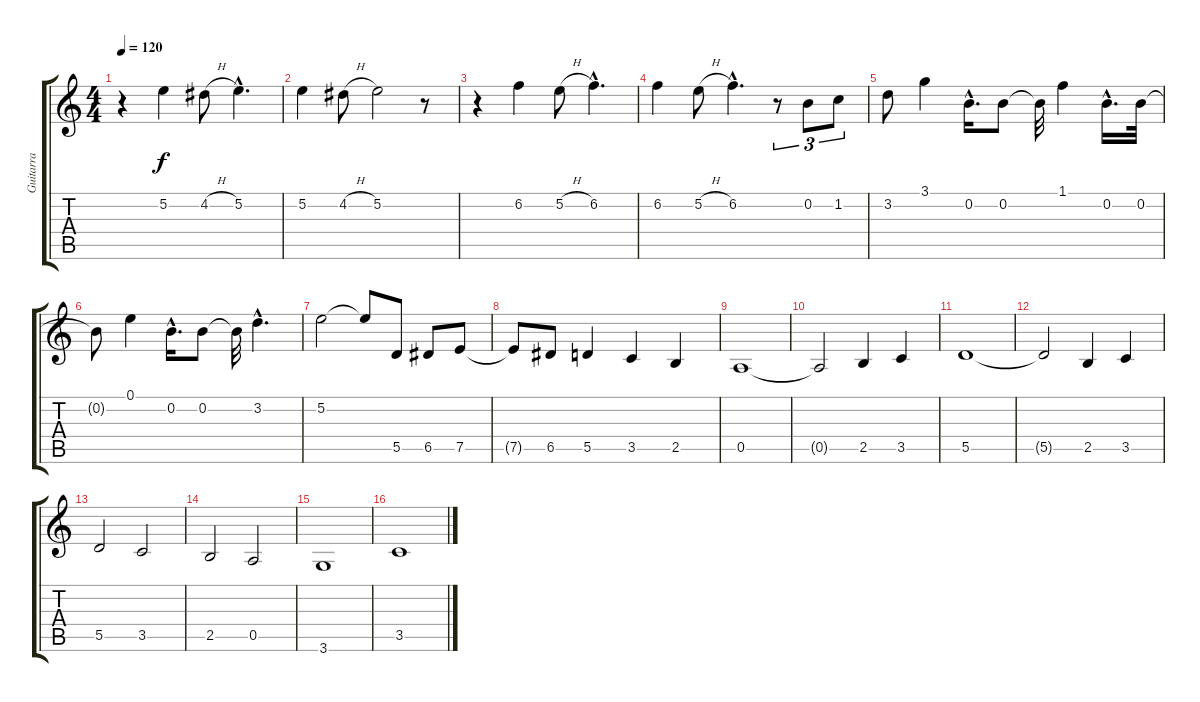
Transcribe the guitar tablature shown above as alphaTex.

\track ("Guitarra" "Guitarra") {instrument overdrivenguitar}
\staff {score tabs}
\tuning (E4 B3 G3 D3 A2 E2) {hide}
\ts (4 4)
\tempo 120
\clef g2
\ks c
r.4{dy mp} 5.2.4{dy f volume 7 instrument electricguitarjazz} 4.2{h}.8 5.2{hac}.4{d} |
5.2.4 4.2{h}.8 5.2.2 r.8 |
r.4 6.2.4 5.2{h}.8 6.2{hac}.4{d} |
6.2.4 5.2{h}.8 6.2{hac}.4{d} r.8{tu (3 2)} 0.2.8{tu (3 2)} 1.2.8{tu (3 2)} |
3.2.8 3.1.4 0.2{hac}.16{d} 0.2.8 0.2{t}.32 1.1.4 0.2{hac}.16{d} 0.2.32 |
0.2{t}.8 0.1.4 0.2{hac}.16{d} 0.2.8 0.2{t}.32 3.2{hac}.4{d} |
5.2.2 5.2{t}.8 5.5.8{instrument overdrivenguitar} 6.5.8 7.5.8 |
7.5{t}.8 6.5.8 5.5.4 3.5.4 2.5.4 |
0.5.1 |
0.5{t}.2 2.5.4 3.5.4 |
5.5.1 |
5.5{t}.2 2.5.4 3.5.4 |
5.5.2 3.5.2 |
2.5.2 0.5.2 |
3.6.1 |
3.5.1
